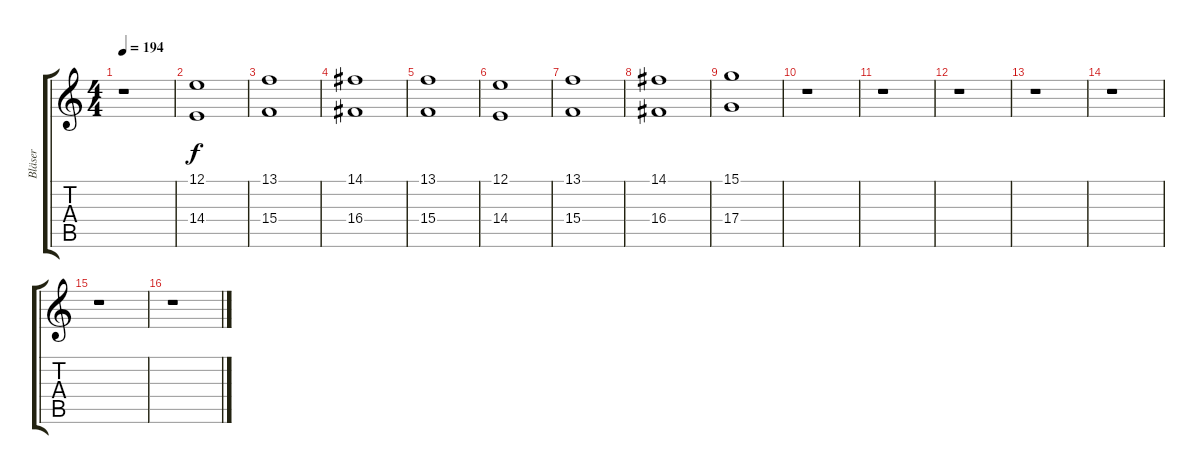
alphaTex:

\track ("Bläser" "Bläser") {instrument trombone}
\staff {score tabs}
\tuning (E4 B3 G3 D3 A2 E2) {hide}
\ts (4 4)
\tempo 194
\clef g2
\ks c
r.1{dy f instrument trombone} |
(12.1 14.4).1 |
(13.1 15.4).1 |
(14.1 16.4).1 |
(13.1 15.4).1 |
(12.1 14.4).1 |
(13.1 15.4).1 |
(14.1 16.4).1 |
(15.1 17.4).1 |
r.1 |
r.1 |
r.1 |
r.1 |
r.1 |
r.1 |
r.1
